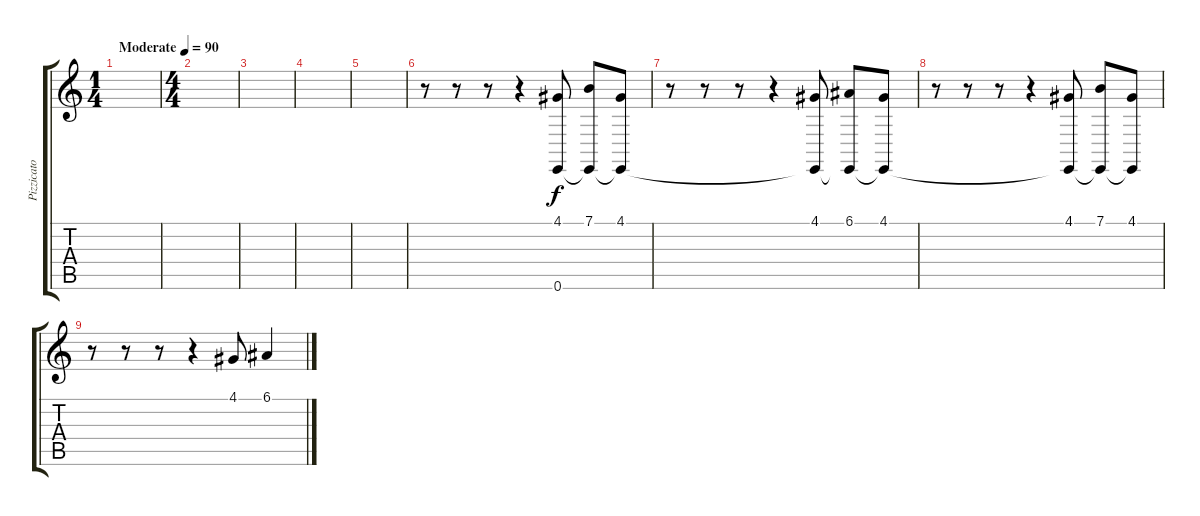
\track ("Pizzicato Strings" "Pizzicato ") {instrument pizzicatostrings}
\staff {score tabs}
\tuning (E4 B3 G3 D3 A2 E2) {hide}
\ts (1 4)
\tempo (90 "Moderate")
\clef g2
\ks c
|
\ts (4 4)
|
|
|
|
r.8 r.8 r.8 r.4 (4.1 0.6).8 (7.1 0.6{t}).8 (4.1 0.6{t}).8 |
r.8 r.8 r.8 r.4 (4.1 0.6{t}).8 (6.1 0.6{t}).8 (4.1 0.6{t}).8 |
r.8 r.8 r.8 r.4 (4.1 0.6{t}).8 (7.1 0.6{t}).8 (4.1 0.6{t}).8 |
r.8 r.8 r.8 r.4 4.1.8 6.1.4
